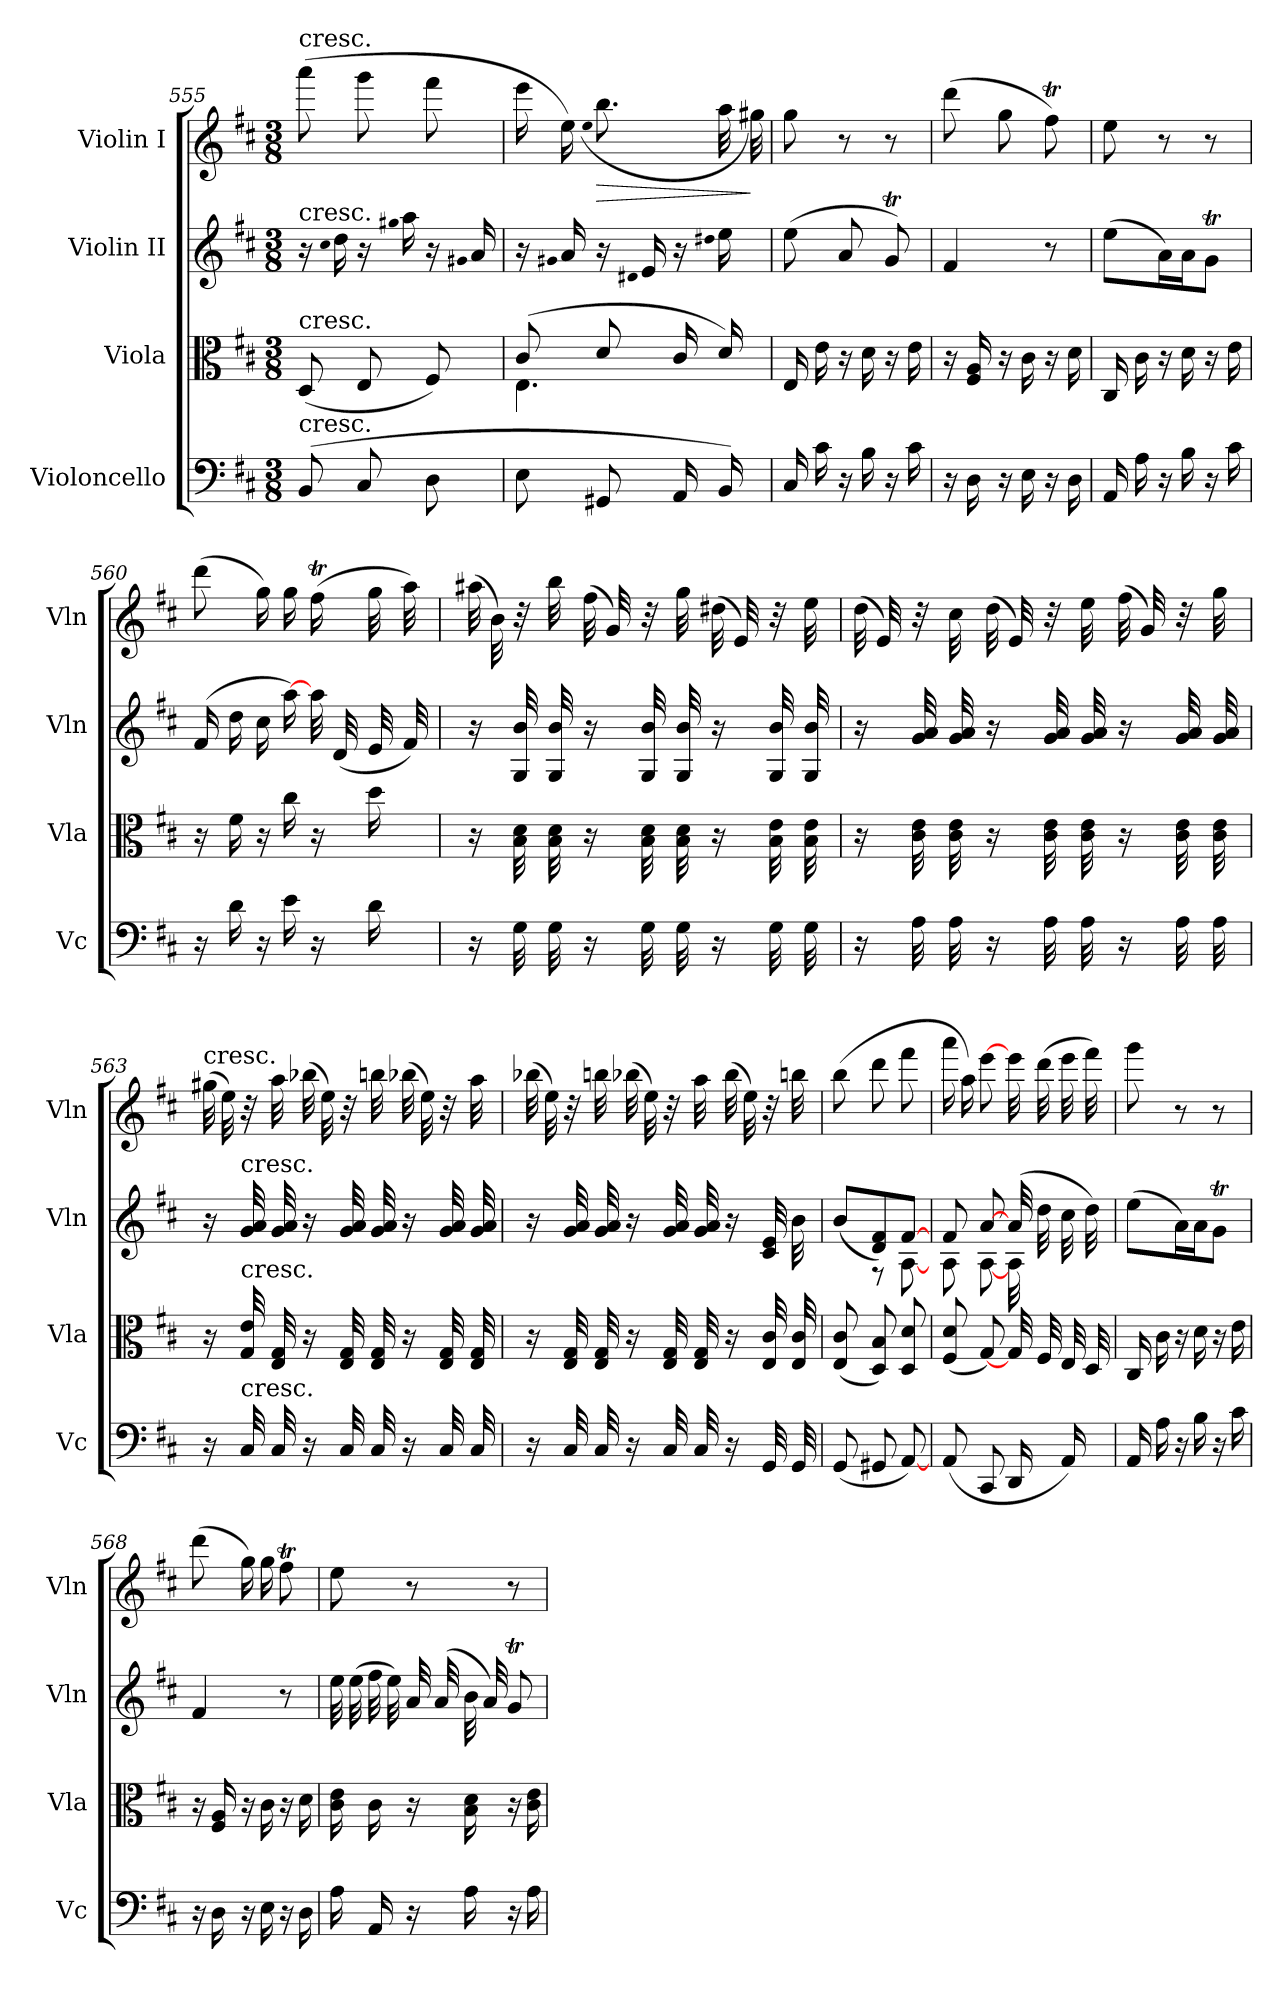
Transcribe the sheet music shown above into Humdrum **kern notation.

**kern	**kern	**kern	**kern	**dynam
*part4	*part3	*part2	*part1	*part1
*staff4	*staff3	*staff2	*staff1	*staff1
*I"Violoncello	*I"Viola	*I"Violin II	*I"Violin I	*
*I'Vc	*I'Vla	*I'Vln	*I'Vln	*
*clefF4	*clefC3	*clefG2	*clefG2	*
*k[f#c#]	*k[f#c#]	*k[f#c#]	*k[f#c#]	*
*D:	*D:	*D:	*D:	*
*M3/8	*M3/8	*M3/8	*M3/8	*
=555	=555	=555	=555	=555
!	!	!	!LO:TX:a:t=cresc.	!
!	!	!LO:TX:a:t=cresc.	!	!
!	!LO:TX:a:t=cresc.	!	!	!
!LO:TX:a:t=cresc.	!	!	!	!
(8BB	(8D	16r	(8aaa	.
.	.	qqcc#	.	.
.	.	16dd	.	.
8C#	8E	16r	8ggg	.
.	.	qqgg#X	.	.
.	.	16aa	.	.
8D	8F#)	16r	8fff#	.
.	.	qqg#X	.	.
.	.	16a	.	.
=556	=556	=556	=556	=556
*	*^	*	*	*
8E	(8c#	4.E	16r	16eee	.
.	.	.	qqg#X	.	.
.	.	.	16a	16ee)	.
.	.	.	.	(qqee	.
!	!	!	!	!	!LO:HP:b
8GG#X	8d	.	16r	8.bb	>
.	.	.	qqd#X	.	.
.	.	.	16e	.	.
16AA	16c#	.	16r	.	.
.	.	.	qqdd#X	.	.
16BB)	16d)	.	16ee	32aa	.
.	.	.	.	32gg#X)	]
*	*v	*v	*	*	*
=557	=557	=557	=557	=557
16C#	16E	(8ee	8gg	.
16c#	16e	.	.	.
16r	16r	8a	8r	.
16B	16d	.	.	.
16r	16r	8gT)	8r	.
16c#	16e	.	.	.
=558	=558	=558	=558	=558
16r	16r	4f#	(8ddd	.
16D	16F# 16A	.	.	.
16r	16r	.	8gg	.
16E	16c#	.	.	.
16r	16r	8r	8ff#t)	.
16D	16d	.	.	.
=559	=559	=559	=559	=559
16AA	16C#	(8eeL	8ee	.
16A	16c#	.	.	.
16r	16r	16aL)	8r	.
16B	16d	16aJ	.	.
16r	16r	8gTJ	8r	.
16c#	16e	.	.	.
=560	=560	=560	=560	=560
16r	16r	(16f#	(8ddd	.
16d	16f#	16dd	.	.
16r	16r	16cc#	16gg)	.
16e	16cc#	[16aa)	16gg	.
16r	16r	32aa	(16ff#t	.
.	.	(32d	.	.
16d	16dd	32e	32gg	.
.	.	32f#)	32aa)	.
=561	=561	=561	=561	=561
16r	16r	16r	(32aa#X	.
.	.	.	32b)	.
32G	32B 32d	32G 32b	32r	.
32G	32B 32d	32G 32b	32bb	.
16r	16r	16r	(32ff#	.
.	.	.	32g)	.
32G	32B 32d	32G 32b	32r	.
32G	32B 32d	32G 32b	32gg	.
16r	16r	16r	(32dd#X	.
.	.	.	32e)	.
32G	32B 32e	32G 32b	32r	.
32G	32B 32e	32G 32b	32ee	.
=562	=562	=562	=562	=562
16r	16r	16r	(32dd	.
.	.	.	32e)	.
32A	32c# 32e	32g 32a	32r	.
32A	32c# 32e	32g 32a	32cc#	.
16r	16r	16r	(32dd	.
.	.	.	32e)	.
32A	32c# 32e	32g 32a	32r	.
32A	32c# 32e	32g 32a	32ee	.
16r	16r	16r	(32ff#	.
.	.	.	32g)	.
32A	32c# 32e	32g 32a	32r	.
32A	32c# 32e	32g 32a	32gg	.
=563	=563	=563	=563	=563
!	!	!	!LO:TX:a:t=cresc.	!
16r	16r	16r	(32gg#X	.
.	.	.	32ee)	.
!	!	!LO:TX:a:t=cresc.	!	!
!	!LO:TX:a:t=cresc.	!	!	!
!LO:TX:a:t=cresc.	!	!	!	!
32C#	32G 32e	32g 32a	32r	.
32C#	32E 32G	32g 32a	32aa	.
16r	16r	16r	(32bb-X	.
.	.	.	32ee)	.
32C#	32E 32G	32g 32a	32r	.
32C#	32E 32G	32g 32a	32bbn	.
16r	16r	16r	(32bb-X	.
.	.	.	32ee)	.
32C#	32E 32G	32g 32a	32r	.
32C#	32E 32G	32g 32a	32aa	.
=564	=564	=564	=564	=564
16r	16r	16r	(32bb-X	.
.	.	.	32ee)	.
32C#	32E 32G	32g 32a	32r	.
32C#	32E 32G	32g 32a	32bbn	.
16r	16r	16r	(32bb-X	.
.	.	.	32ee)	.
32C#	32E 32G	32g 32a	32r	.
32C#	32E 32G	32g 32a	32aa	.
16r	16r	16r	(32bb-	.
.	.	.	32ee)	.
32GG	32E 32c#	32c# 32e	32r	.
32GG	32E 32c#	32b	32bbn	.
=565	=565	=565	=565	=565
*	*	*^	*	*
(8GG	(8E 8c#	(8bL	8ryy	(8bb	.
8GG#X	8D 8B)	8d 8f#)	8r	8ddd	.
[8AA)	8D 8d	[8f#J	[8A	8fff#	.
=566	=566	=566	=566	=566	=566
(8AA	(8F# 8d	8f#	8A	16aaa	.
.	.	.	.	16aa)	.
8CC#	[8G)	[8a	[8A	[8eee	.
16DD	32G	(32a	32A	32eee	.
.	32F#	32dd	16.ryy	(32ddd	.
16AA)	32E	32cc#	.	32eee	.
.	32D	32dd)	.	32fff#)	.
*	*	*v	*v	*	*
=567	=567	=567	=567	=567
16AA	16C#	(8eeL	8ggg	.
16A	16c#	.	.	.
16r	16r	16aL)	8r	.
16B	16d	16aJ	.	.
16r	16r	8gTJ	8r	.
16c#	16e	.	.	.
=568	=568	=568	=568	=568
16r	16r	4f#	(8ddd	.
16D	16F# 16A	.	.	.
16r	16r	.	16gg)	.
16E	16c#	.	16gg	.
16r	16r	8r	8ff#t	.
16D	16d	.	.	.
=569	=569	=569	=569	=569
16A	16c# 16e	32ee	8ee	.
.	.	(32ee	.	.
16AA	16c#	32ff#	.	.
.	.	32ee)	.	.
16r	16r	32a	8r	.
.	.	(32a	.	.
16A	16B 16d	32b	.	.
.	.	32a)	.	.
16r	16r	8gT	8r	.
16A	16c# 16e	.	.	.
=	=	=	=	=
*-	*-	*-	*-	*-
